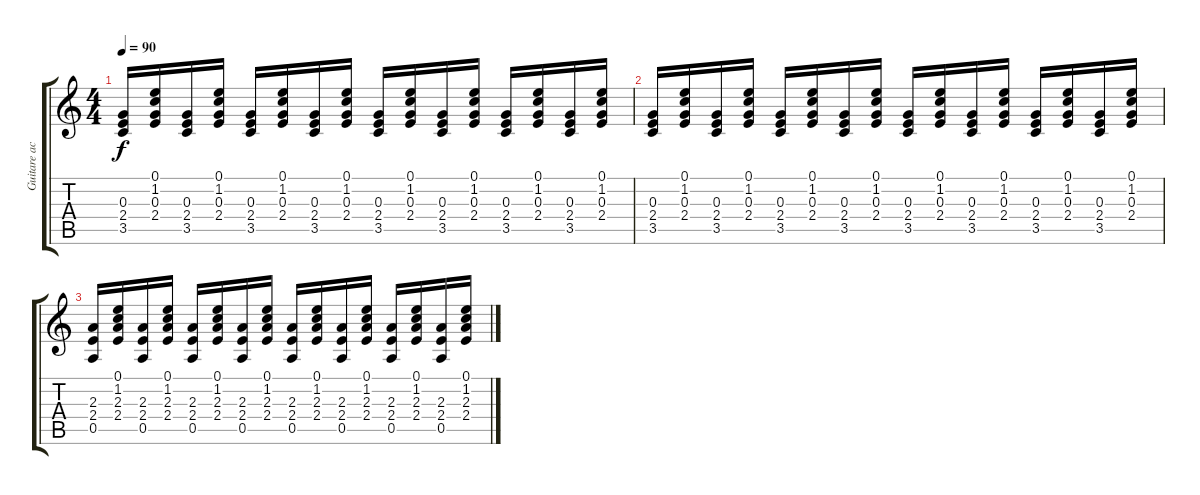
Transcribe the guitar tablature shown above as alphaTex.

\track ("Guitare acoustique" "Guitare ac") {instrument acousticguitarsteel}
\staff {score tabs}
\tuning (E4 B3 G3 D3 A2 E2) {hide}
\ts (4 4)
\tempo 90
\clef g2
\ks c
(0.3 2.4 3.5).16{dy f volume 7} (0.1 1.2 0.3 2.4).16 (0.3 2.4 3.5).16 (0.1 1.2 0.3 2.4).16 (0.3 2.4 3.5).16 (0.1 1.2 0.3 2.4).16 (0.3 2.4 3.5).16 (0.1 1.2 0.3 2.4).16 (0.3 2.4 3.5).16 (0.1 1.2 0.3 2.4).16 (0.3 2.4 3.5).16 (0.1 1.2 0.3 2.4).16 (0.3 2.4 3.5).16 (0.1 1.2 0.3 2.4).16 (0.3 2.4 3.5).16 (0.1 1.2 0.3 2.4).16 |
(0.3 2.4 3.5).16{volume 6} (0.1 1.2 0.3 2.4).16 (0.3 2.4 3.5).16 (0.1 1.2 0.3 2.4).16 (0.3 2.4 3.5).16 (0.1 1.2 0.3 2.4).16 (0.3 2.4 3.5).16 (0.1 1.2 0.3 2.4).16 (0.3 2.4 3.5).16 (0.1 1.2 0.3 2.4).16 (0.3 2.4 3.5).16 (0.1 1.2 0.3 2.4).16 (0.3 2.4 3.5).16 (0.1 1.2 0.3 2.4).16 (0.3 2.4 3.5).16 (0.1 1.2 0.3 2.4).16 |
(2.3 2.4 0.5).16{volume 0} (0.1 1.2 2.3 2.4).16 (2.3 2.4 0.5).16 (0.1 1.2 2.3 2.4).16 (2.3 2.4 0.5).16 (0.1 1.2 2.3 2.4).16 (2.3 2.4 0.5).16 (0.1 1.2 2.3 2.4).16 (2.3 2.4 0.5).16 (0.1 1.2 2.3 2.4).16 (2.3 2.4 0.5).16 (0.1 1.2 2.3 2.4).16 (2.3 2.4 0.5).16 (0.1 1.2 2.3 2.4).16 (2.3 2.4 0.5).16 (0.1 1.2 2.3 2.4).16
